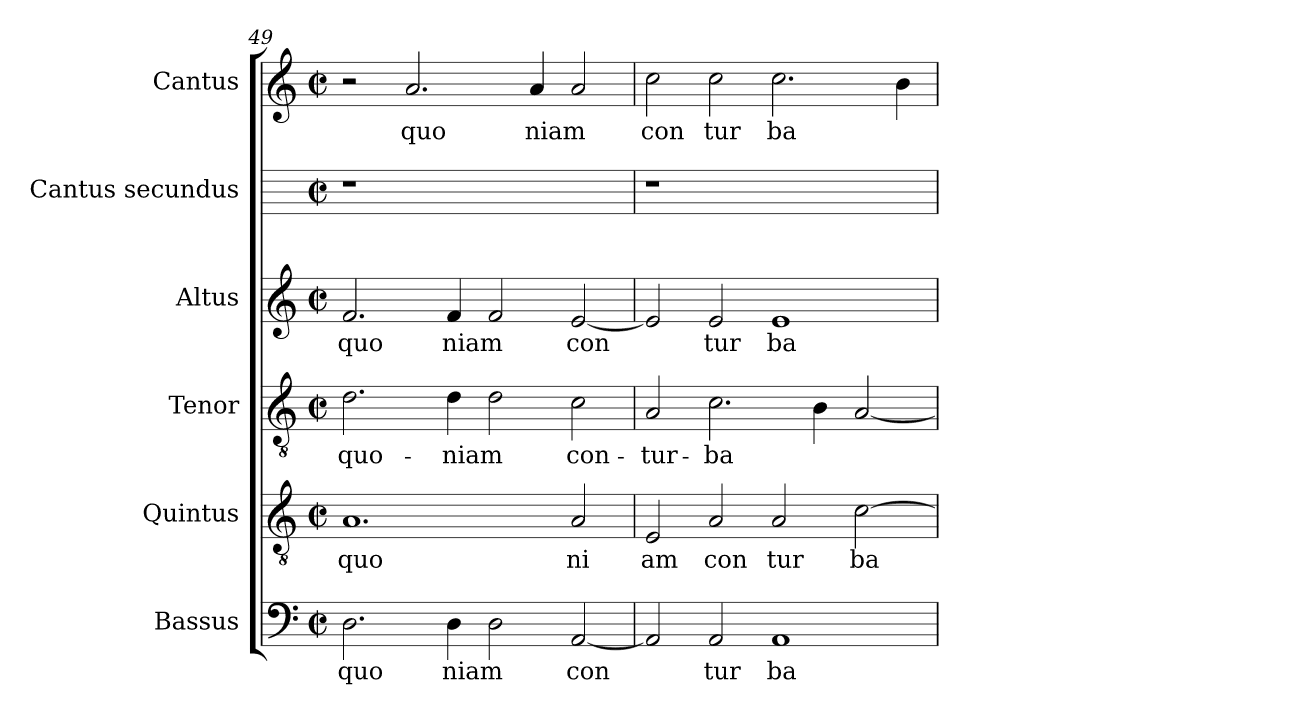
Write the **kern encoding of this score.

**kern	**text	**kern	**text	**kern	**text	**kern	**text	**kern	**kern	**text
*part6	*part6	*part5	*part5	*part4	*part4	*part3	*part3	*part2	*part1	*part1
*staff6	*staff6	*staff5	*staff5	*staff4	*staff4	*staff3	*staff3	*staff2	*staff1	*staff1
*I"Bassus	*	*I"Quintus	*	*I"Tenor	*	*I"Altus	*	*I"Cantus  secundus	*I"Cantus	*
*I'B	*	*I'Q	*	*I'T	*	*I'A	*	*	*I'C	*
*clefF4	*	*clefGv2	*	*clefGv2	*	*clefG2	*	*	*clefG2	*
*k[]	*	*k[]	*	*k[]	*	*k[]	*	*k[]	*k[]	*
*C:	*	*C:	*	*C:	*	*C:	*	*C:	*C:	*
*M2/2	*	*M2/2	*	*M2/2	*	*M2/2	*	*M2/2	*M2/2	*
*met(c|)	*	*met(c|)	*	*met(c|)	*	*met(c|)	*	*met(c|)	*met(c|)	*
=49	=49	=49	=49	=49	=49	=49	=49	=49	=49	=49
!	!LO:LY:b:cj	!	!LO:LY:b:cj	!	!LO:LY:b:cj	!	!LO:LY:b:cj	!	!	!
2.D\	quo	1.A	quo	2.d\	quo-	2.f/	quo	1r	2r	.
!	!	!	!	!	!	!	!	!	!	!LO:LY:b:cj
.	.	.	.	.	.	.	.	.	2.a/	quo
!	!LO:LY:b:cj	!	!	!	!LO:LY:b:cj	!	!LO:LY:b:cj	!	!	!
4D\	niam	.	.	4d\	-niam	4f/	niam	.	.	.
!	!LO:LY:b:cj	!	!	!	!LO:LY:b:cj	!	!LO:LY:b:cj	!	!	!
2D\	.	.	.	2d\	.	2f/	.	1ryy	.	.
!	!	!	!	!	!	!	!	!	!	!LO:LY:b:cj
.	.	.	.	.	.	.	.	.	4a/	niam
!	!LO:LY:b:cj	!	!LO:LY:b:cj	!	!LO:LY:b:cj	!	!LO:LY:b:cj	!	!	!LO:LY:b:cj
[<2AA/	con	2A/	ni	2c\	con-	[<2e/	con	.	2a/	.
=50	=50	=50	=50	=50	=50	=50	=50	=50	=50	=50
!	!LO:LY:b:cj	!	!LO:LY:b:cj	!	!LO:LY:b:cj	!	!LO:LY:b:cj	!	!	!LO:LY:b:cj
2AA/]	.	2E/	am	2A/	-tur-	2e/]	.	1r	2cc\	con
!	!LO:LY:b:cj	!	!LO:LY:b:cj	!	!LO:LY:b:cj	!	!LO:LY:b:cj	!	!	!LO:LY:b:cj
2AA/	tur	2A/	con	2.c\	-ba-	2e/	tur	.	2cc\	tur
!	!LO:LY:b:cj	!	!LO:LY:b:cj	!	!	!	!LO:LY:b:cj	!	!	!LO:LY:b:cj
1AA	ba	2A/	tur	.	.	1e	ba	1ryy	2.cc\	ba
!	!	!	!	!	!LO:LY:b:cj	!	!	!	!	!
.	.	.	.	4B\	--	.	.	.	.	.
!	!	!	!LO:LY:b:cj	!	!LO:LY:b:cj	!	!	!	!	!
.	.	[>2c\	ba	[<2A/	--	.	.	.	.	.
!	!	!	!	!	!	!	!	!	!	!LO:LY:b:cj
.	.	.	.	.	.	.	.	.	4b\	.
=	=	=	=	=	=	=	=	=	=	=
*-	*-	*-	*-	*-	*-	*-	*-	*-	*-	*-
